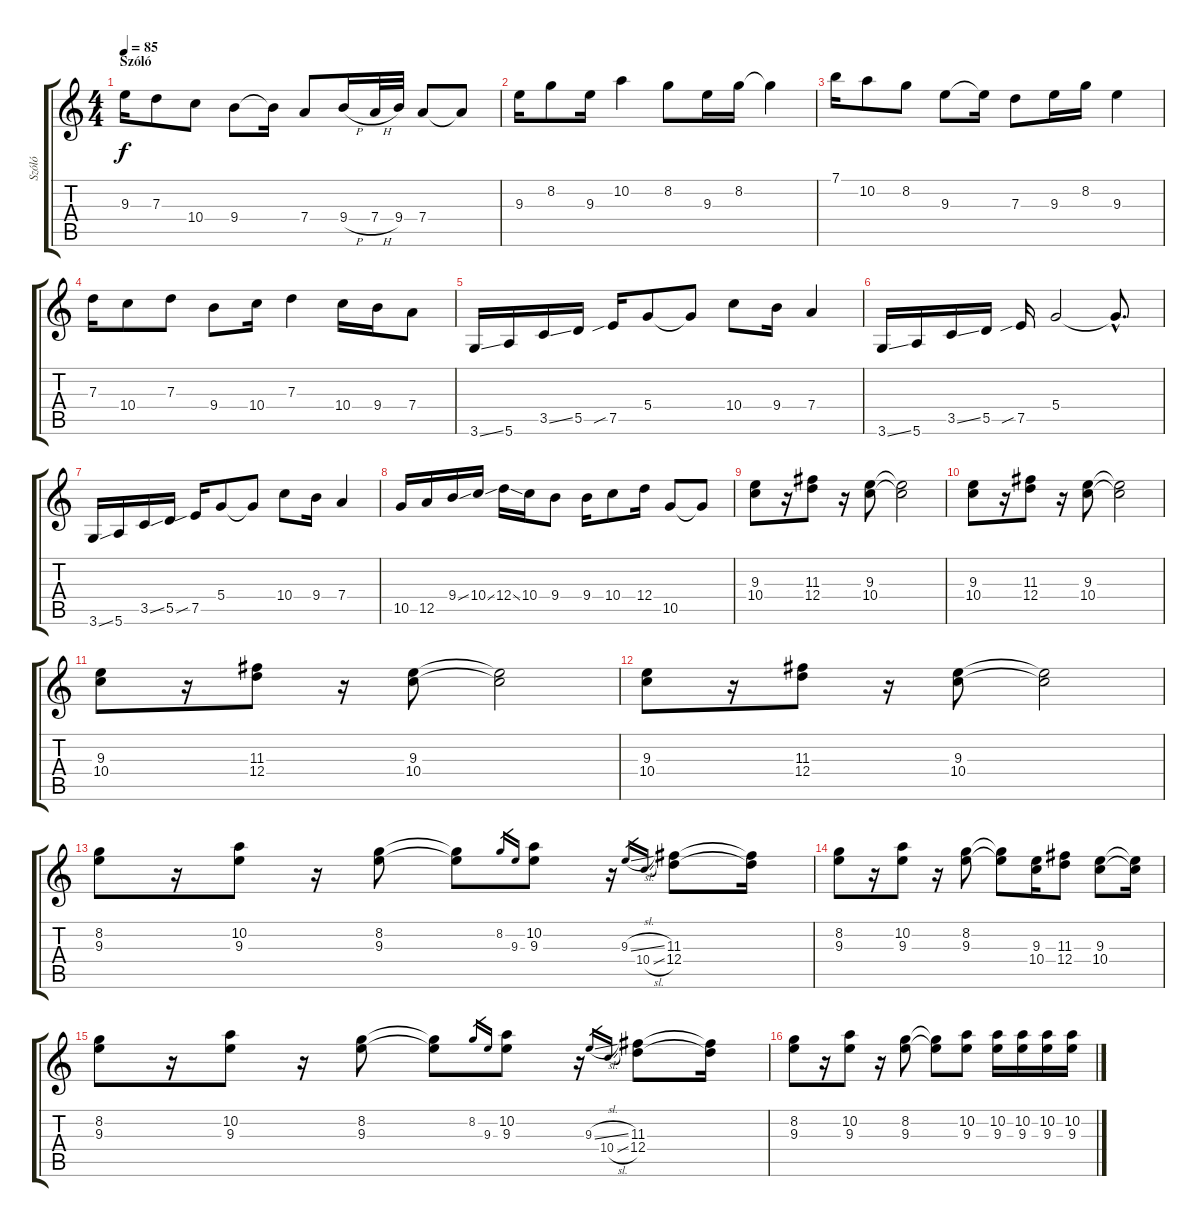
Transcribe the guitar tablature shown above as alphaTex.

\track ("Szóló" "Szóló") {instrument distortionguitar}
\staff {score tabs}
\tuning (E4 B3 G3 D3 A2 E2) {hide}
\ts (4 4)
\section ("" "Szóló")
\tempo 85
\clef g2
\ks c
9.3.16{dy f volume 12} 7.3.8 10.4.8 9.4.8 9.4{t}.16 7.4.8 9.4{h}.16 7.4{h}.32 9.4.32 7.4.8 7.4{t}.8 |
9.3.16 8.2.8 9.3.16 10.2.4 8.2.8 9.3.16 8.2.16 8.2{t}.4 |
7.1.16 10.2.8 8.2.8 9.3.8 9.3{t}.16 7.3.8 9.3.16 8.2.16 9.3.4 |
7.3.16 10.4.8 7.3.8 9.4.8 10.4.16 7.3.4 10.4.16 9.4.16 7.4.8 |
3.6{ss}.16 5.6.16 3.5{ss}.16 5.5.16 7.5{sib}.16 5.4.8 5.4{t}.8 10.4.8 9.4.16 7.4.4 |
3.6{ss}.16 5.6.16 3.5{ss}.16 5.5.16 7.5{sib}.16 5.4.2 5.4{hac t}.8{d} |
3.6{ss}.16 5.6.16 3.5{ss}.16 5.5.16 7.5{sib}.16 5.4.8 5.4{t}.8 10.4.8 9.4.16 7.4.4 |
10.5.16 12.5.16 9.4{ss}.16 10.4{ss}.16 12.4{ss}.16 10.4.16 9.4.8 9.4.16 10.4.8 12.4.16 10.5.8 10.5{t}.8 |
(9.3 10.4).8 r.16 (11.3 12.4).8 r.16 (9.3 10.4).8 (9.3{t} 10.4{t}).2{volume 2} |
(9.3 10.4).8{volume 12} r.16 (11.3 12.4).8 r.16 (9.3 10.4).8 (9.3{t} 10.4{t}).2{volume 2} |
(9.3 10.4).8{volume 12} r.16 (11.3 12.4).8 r.16 (9.3 10.4).8 (9.3{t} 10.4{t}).2{volume 2} |
(9.3 10.4).8{volume 12} r.16 (11.3 12.4).8 r.16 (9.3 10.4).8 (9.3{t} 10.4{t}).2{volume 2} |
(8.2 9.3).8{volume 12} r.16 (10.2 9.3).8 r.16 (8.2 9.3).8 (8.2{t} 9.3{t}).8 8.2.16{gr} 9.3.16{gr} (10.2 9.3).8 r.16 9.3{sl}.16{gr} 10.4{sl}.16{gr} (11.3 12.4).8 (11.3{t} 12.4{t}).16 |
(8.2 9.3).8 r.16 (10.2 9.3).8 r.16 (8.2 9.3).8 (8.2{t} 9.3{t}).8 (9.3 10.4).16 (11.3 12.4).8 (9.3 10.4).8 (9.3{t} 10.4{t}).16 |
(8.2 9.3).8 r.16 (10.2 9.3).8 r.16 (8.2 9.3).8 (8.2{t} 9.3{t}).8 8.2.16{gr} 9.3.16{gr} (10.2 9.3).8 r.16 9.3{sl}.16{gr} 10.4{sl}.16{gr} (11.3 12.4).8 (11.3{t} 12.4{t}).16 |
(8.2 9.3).8 r.16 (10.2 9.3).8 r.16 (8.2 9.3).8 (8.2{t} 9.3{t}).8 (10.2 9.3).8 (10.2 9.3).16 (10.2 9.3).16 (10.2 9.3).16 (10.2 9.3).16
